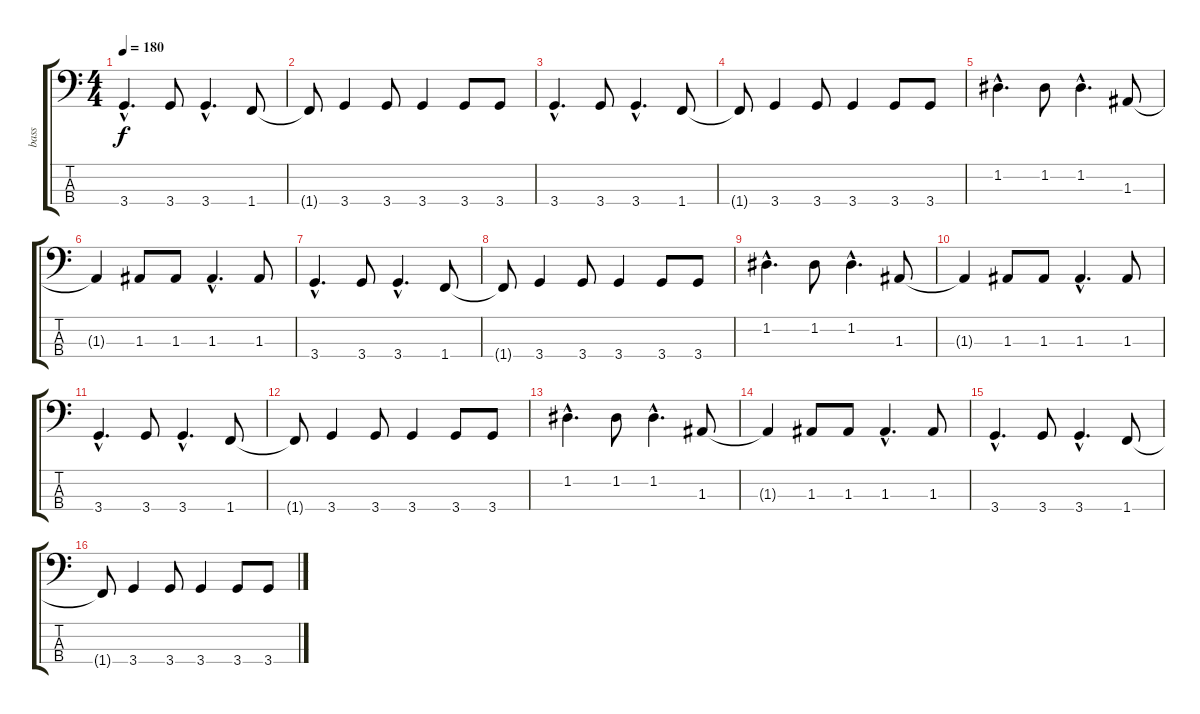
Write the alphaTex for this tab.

\track ("bass" "bass") {instrument slapbass2}
\staff {score tabs}
\tuning (G2 D2 A1 E1) {hide}
\ts (4 4)
\tempo 180
\clef f4
\ks c
3.4{hac}.4{d dy f} 3.4.8 3.4{hac}.4{d} 1.4.8 |
1.4{t}.8 3.4.4 3.4.8 3.4.4 3.4.8 3.4.8 |
3.4{hac}.4{d} 3.4.8 3.4{hac}.4{d} 1.4.8 |
1.4{t}.8 3.4.4 3.4.8 3.4.4 3.4.8 3.4.8 |
1.2{hac}.4{d} 1.2.8 1.2{hac}.4{d} 1.3.8 |
1.3{t}.4 1.3.8 1.3.8 1.3{hac}.4{d} 1.3.8 |
3.4{hac}.4{d} 3.4.8 3.4{hac}.4{d} 1.4.8 |
1.4{t}.8 3.4.4 3.4.8 3.4.4 3.4.8 3.4.8 |
1.2{hac}.4{d} 1.2.8 1.2{hac}.4{d} 1.3.8 |
1.3{t}.4 1.3.8 1.3.8 1.3{hac}.4{d} 1.3.8 |
3.4{hac}.4{d} 3.4.8 3.4{hac}.4{d} 1.4.8 |
1.4{t}.8 3.4.4 3.4.8 3.4.4 3.4.8 3.4.8 |
1.2{hac}.4{d} 1.2.8 1.2{hac}.4{d} 1.3.8 |
1.3{t}.4 1.3.8 1.3.8 1.3{hac}.4{d} 1.3.8 |
3.4{hac}.4{d} 3.4.8 3.4{hac}.4{d} 1.4.8 |
1.4{t}.8 3.4.4 3.4.8 3.4.4 3.4.8 3.4.8
